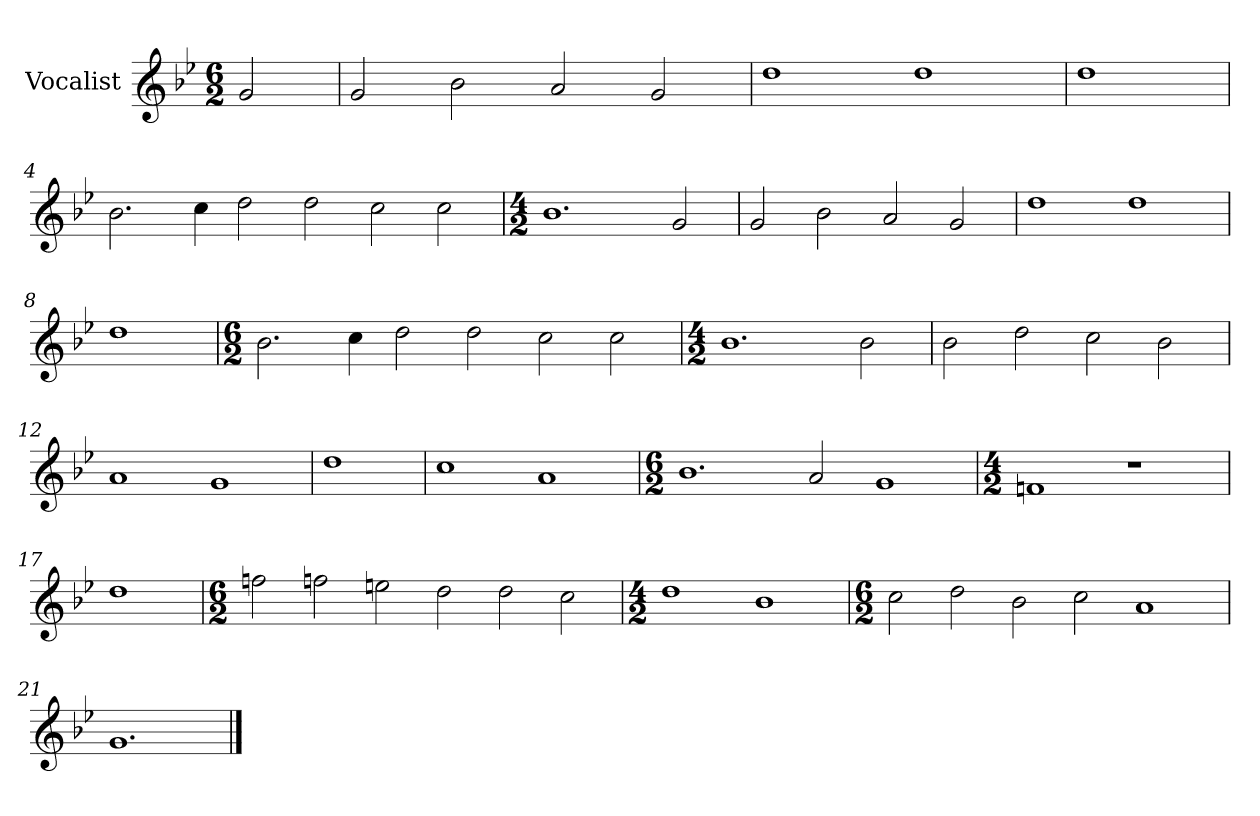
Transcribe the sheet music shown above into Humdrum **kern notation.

**kern
*part1
*staff1
*I"Vocalist
*k[b-e-]
*g:
*M6/2
=
2g
=1
2g
2b-
2a
2g
=2
1dd
1dd
=3
1dd
=4
2.b-
4cc
2dd
2dd
2cc
2cc
=5
*M4/2
1.b-
2g
=6
2g
2b-
2a
2g
=7
1dd
1dd
=8
1dd
=9
*M6/2
2.b-
4cc
2dd
2dd
2cc
2cc
=10
*M4/2
1.b-
2b-
=11
2b-
2dd
2cc
2b-
=12
1a
1g
=13
1dd
=14
1cc
1a
=15
*M6/2
1.b-
2a
1g
=16
*M4/2
1fn
1r
=17
1dd
=18
*M6/2
2ffn
2ffn
2een
2dd
2dd
2cc
=19
*M4/2
1dd
1b-
=20
*M6/2
2cc
2dd
2b-
2cc
1a
=21
1.g
==
*-
